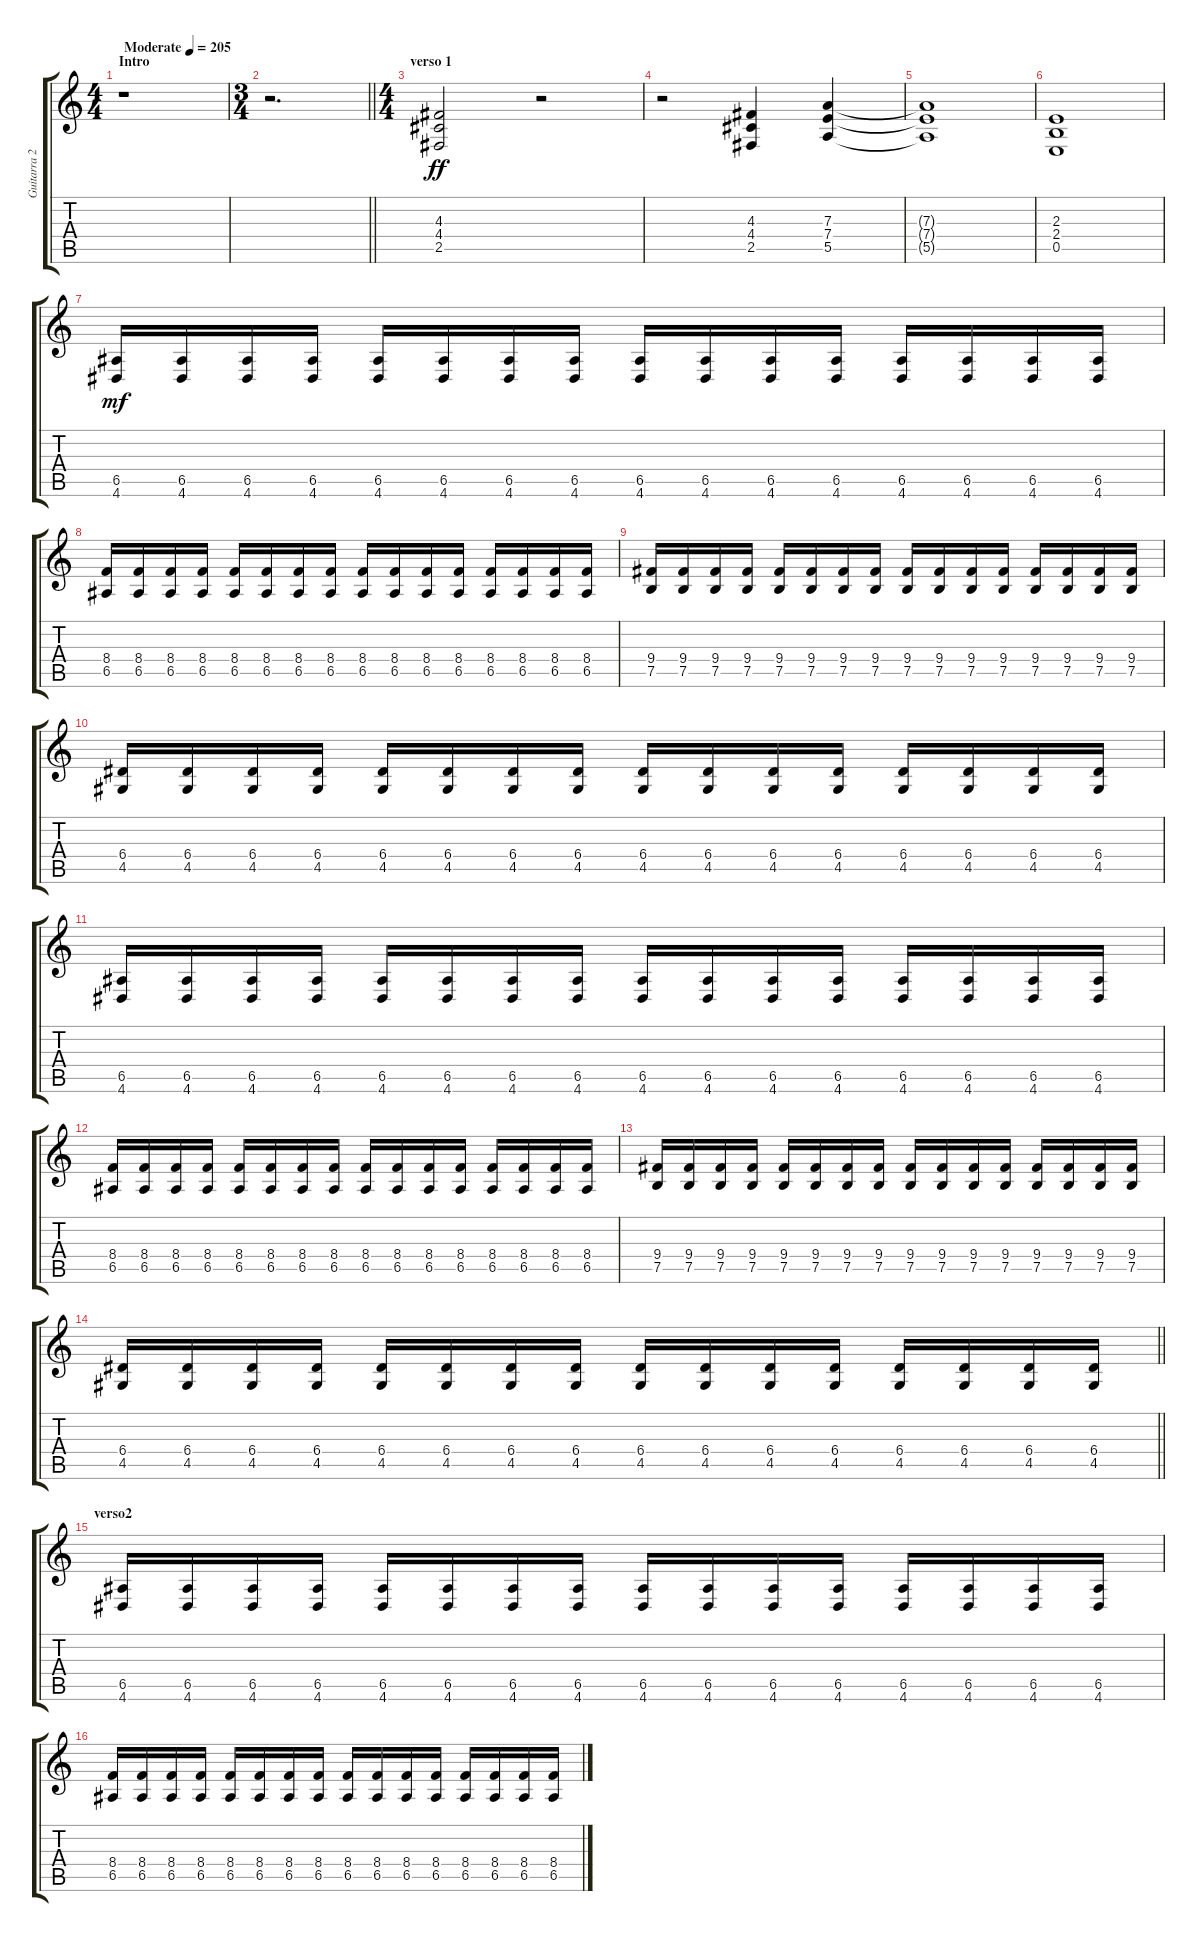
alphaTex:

\track ("Guitarra 2" "Guitarra 2") {instrument distortionguitar}
\staff {score tabs}
\tuning (B3 Gb3 D3 A2 E2 B1) {hide}
\ts (4 4)
\section ("" "Intro")
\tempo (205 "Moderate")
\clef g2
\ks c
r.1{dy ff instrument distortionguitar} |
\ts (3 4)
\barLineRight lightlight
r.2{d} |
\ts (4 4)
\section ("" "verso 1")
(4.3 4.4 2.5).2 r.2 |
r.2 (4.3 4.4 2.5).4 (7.3 7.4 5.5).4 |
(7.3{t} 7.4{t} 5.5{t}).1 |
(2.3 2.4 0.5).1 |
(6.5 4.6).16{dy mf} (6.5 4.6).16 (6.5 4.6).16 (6.5 4.6).16 (6.5 4.6).16 (6.5 4.6).16 (6.5 4.6).16 (6.5 4.6).16 (6.5 4.6).16 (6.5 4.6).16 (6.5 4.6).16 (6.5 4.6).16 (6.5 4.6).16 (6.5 4.6).16 (6.5 4.6).16 (6.5 4.6).16 |
(8.4 6.5).16 (8.4 6.5).16 (8.4 6.5).16 (8.4 6.5).16 (8.4 6.5).16 (8.4 6.5).16 (8.4 6.5).16 (8.4 6.5).16 (8.4 6.5).16 (8.4 6.5).16 (8.4 6.5).16 (8.4 6.5).16 (8.4 6.5).16 (8.4 6.5).16 (8.4 6.5).16 (8.4 6.5).16 |
(9.4 7.5).16 (9.4 7.5).16 (9.4 7.5).16 (9.4 7.5).16 (9.4 7.5).16 (9.4 7.5).16 (9.4 7.5).16 (9.4 7.5).16 (9.4 7.5).16 (9.4 7.5).16 (9.4 7.5).16 (9.4 7.5).16 (9.4 7.5).16 (9.4 7.5).16 (9.4 7.5).16 (9.4 7.5).16 |
(6.4 4.5).16 (6.4 4.5).16 (6.4 4.5).16 (6.4 4.5).16 (6.4 4.5).16 (6.4 4.5).16 (6.4 4.5).16 (6.4 4.5).16 (6.4 4.5).16 (6.4 4.5).16 (6.4 4.5).16 (6.4 4.5).16 (6.4 4.5).16 (6.4 4.5).16 (6.4 4.5).16 (6.4 4.5).16 |
(6.5 4.6).16 (6.5 4.6).16 (6.5 4.6).16 (6.5 4.6).16 (6.5 4.6).16 (6.5 4.6).16 (6.5 4.6).16 (6.5 4.6).16 (6.5 4.6).16 (6.5 4.6).16 (6.5 4.6).16 (6.5 4.6).16 (6.5 4.6).16 (6.5 4.6).16 (6.5 4.6).16 (6.5 4.6).16 |
(8.4 6.5).16 (8.4 6.5).16 (8.4 6.5).16 (8.4 6.5).16 (8.4 6.5).16 (8.4 6.5).16 (8.4 6.5).16 (8.4 6.5).16 (8.4 6.5).16 (8.4 6.5).16 (8.4 6.5).16 (8.4 6.5).16 (8.4 6.5).16 (8.4 6.5).16 (8.4 6.5).16 (8.4 6.5).16 |
(9.4 7.5).16 (9.4 7.5).16 (9.4 7.5).16 (9.4 7.5).16 (9.4 7.5).16 (9.4 7.5).16 (9.4 7.5).16 (9.4 7.5).16 (9.4 7.5).16 (9.4 7.5).16 (9.4 7.5).16 (9.4 7.5).16 (9.4 7.5).16 (9.4 7.5).16 (9.4 7.5).16 (9.4 7.5).16 |
\barLineRight lightlight
(6.4 4.5).16 (6.4 4.5).16 (6.4 4.5).16 (6.4 4.5).16 (6.4 4.5).16 (6.4 4.5).16 (6.4 4.5).16 (6.4 4.5).16 (6.4 4.5).16 (6.4 4.5).16 (6.4 4.5).16 (6.4 4.5).16 (6.4 4.5).16 (6.4 4.5).16 (6.4 4.5).16 (6.4 4.5).16 |
\section ("" "verso2")
(6.5 4.6).16 (6.5 4.6).16 (6.5 4.6).16 (6.5 4.6).16 (6.5 4.6).16 (6.5 4.6).16 (6.5 4.6).16 (6.5 4.6).16 (6.5 4.6).16 (6.5 4.6).16 (6.5 4.6).16 (6.5 4.6).16 (6.5 4.6).16 (6.5 4.6).16 (6.5 4.6).16 (6.5 4.6).16 |
(8.4 6.5).16 (8.4 6.5).16 (8.4 6.5).16 (8.4 6.5).16 (8.4 6.5).16 (8.4 6.5).16 (8.4 6.5).16 (8.4 6.5).16 (8.4 6.5).16 (8.4 6.5).16 (8.4 6.5).16 (8.4 6.5).16 (8.4 6.5).16 (8.4 6.5).16 (8.4 6.5).16 (8.4 6.5).16
